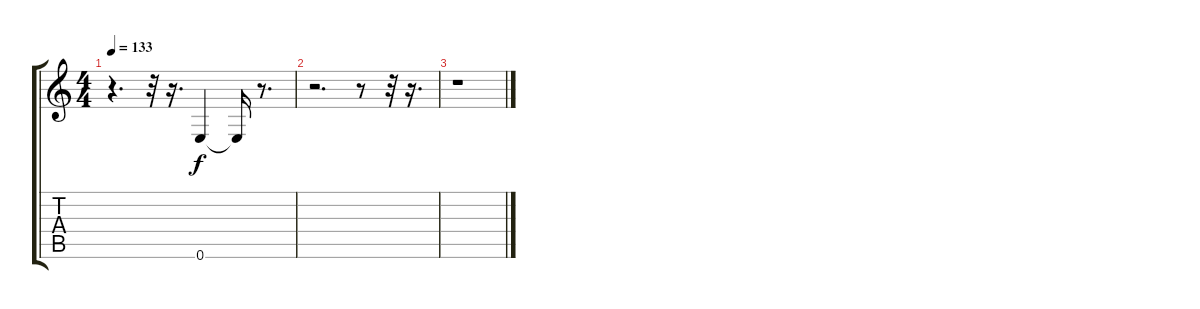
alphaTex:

\track "" {instrument acousticbass}
\staff {score tabs}
\tuning (E4 B3 G3 D3 A2 E2) {hide}
\ts (4 4)
\tempo 133
\clef g2
\ks c
r.4{d dy f} r.32 r.16{d} 0.6.4 0.6{t}.16 r.8{d} |
r.2{d} r.8 r.32 r.16{d} |
r.1
